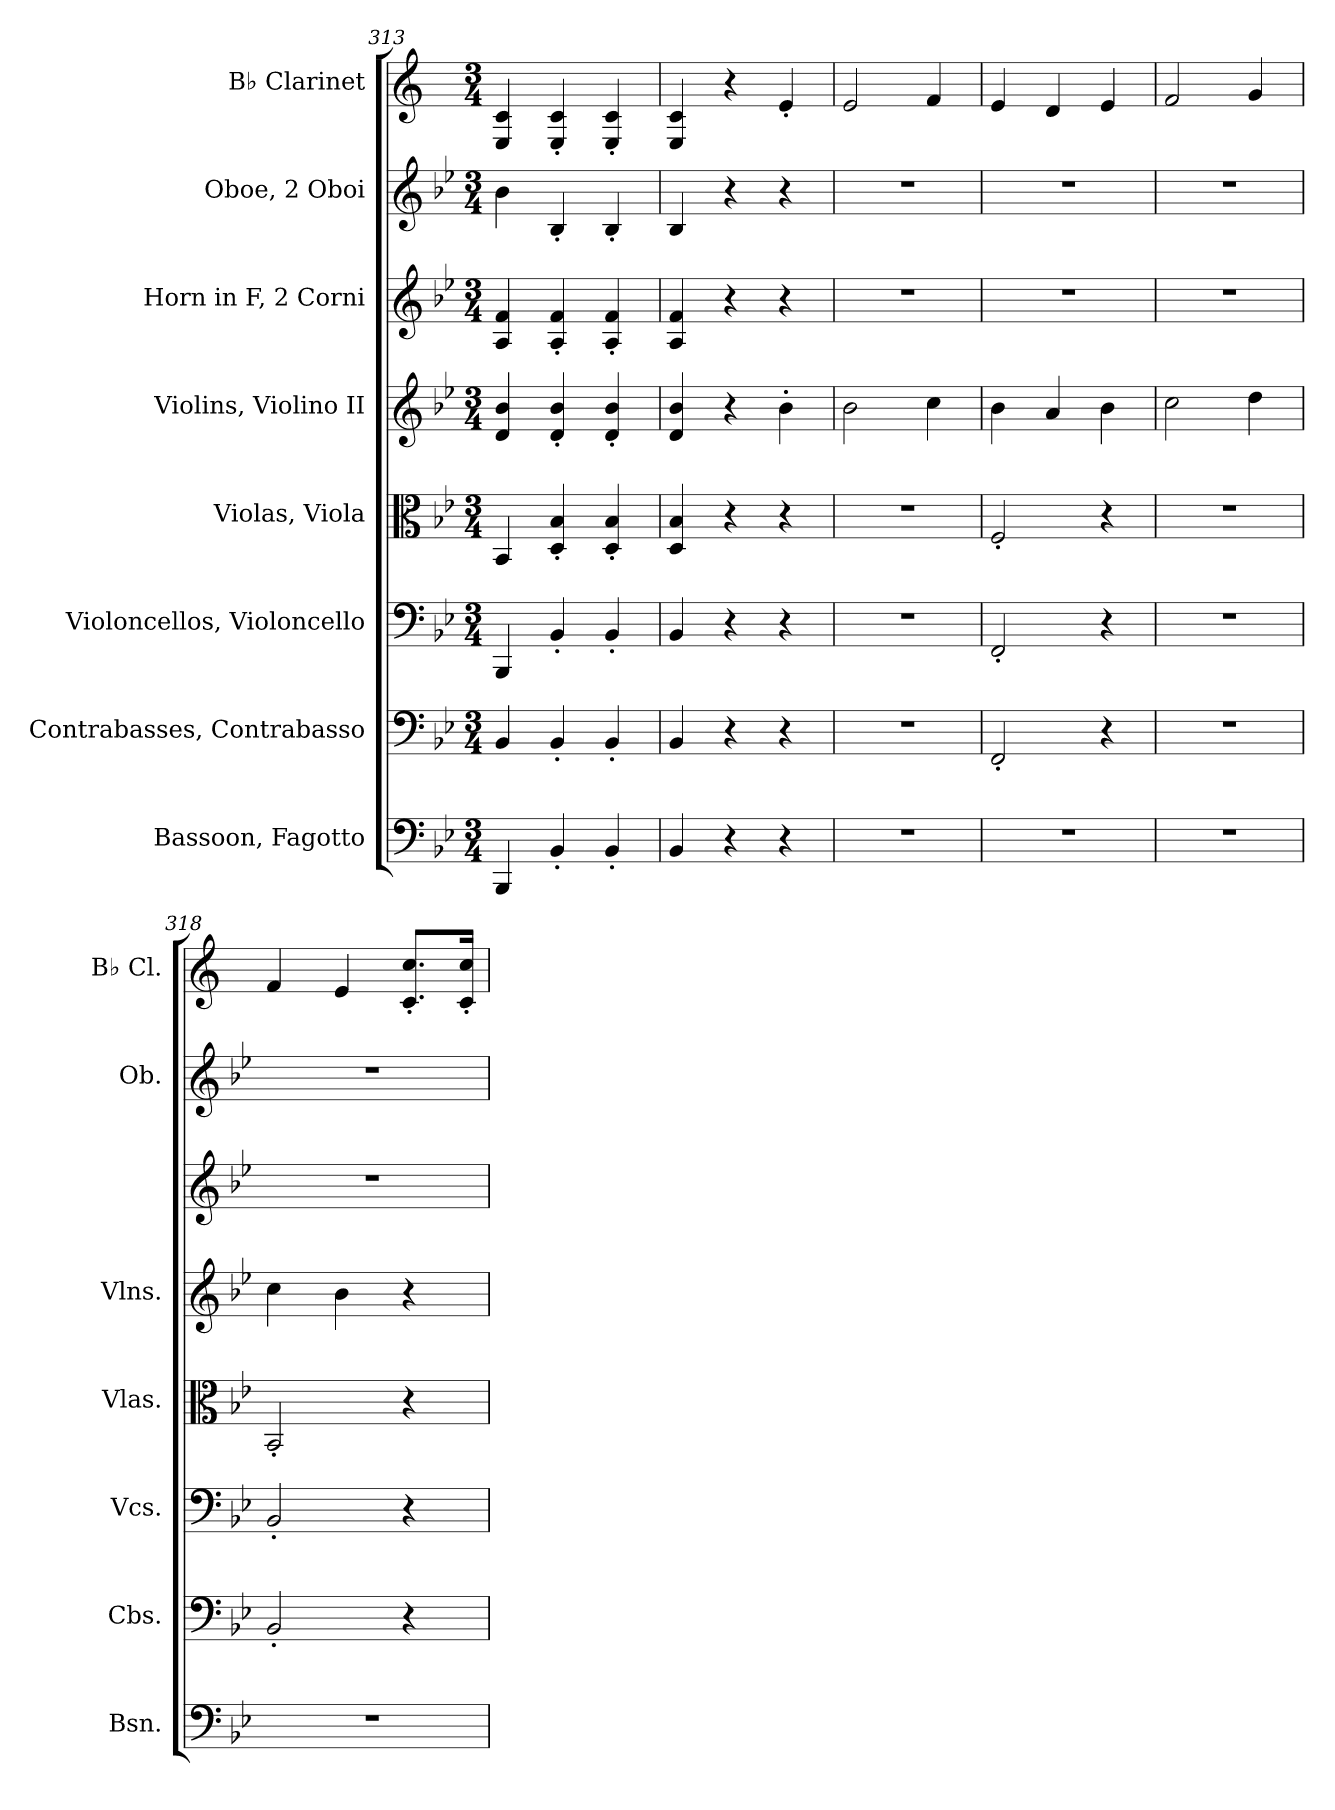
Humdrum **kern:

**kern	**kern	**kern	**kern	**kern	**kern	**kern	**kern
*part8	*part7	*part6	*part5	*part4	*part3	*part2	*part1
*staff8	*staff7	*staff6	*staff5	*staff4	*staff3	*staff2	*staff1
*I"Bassoon, Fagotto	*I"Contrabasses, Contrabasso	*I"Violoncellos, Violoncello	*I"Violas, Viola	*I"Violins, Violino II	*I"Horn in F, 2 Corni	*I"Oboe, 2 Oboi	*I"B♭ Clarinet
*I'Bsn.	*I'Cbs.	*I'Vcs.	*I'Vlas.	*I'Vlns.	*	*I'Ob.	*I'B♭ Cl.
!!LO:LB:g=z
*clefF4	*clefF4	*clefF4	*clefC3	*clefG2	*clefG2	*clefG2	*clefG2
*	*ITrd7c12	*	*	*	*ITrd4c7	*	*ITrd1c2
*k[b-e-]	*k[b-e-]	*k[b-e-]	*k[b-e-]	*k[b-e-]	*k[b-e-a-]	*k[b-e-]	*k[b-e-]
*M3/4	*M3/4	*M3/4	*M3/4	*M3/4	*M3/4	*M3/4	*M3/4
=313	=313	=313	=313	=313	=313	=313	=313
4BBB-/	4BBB-/	4BBB-/	4BB-/	4d/ 4b-/	4D/ 4B-/	4b-\	4D/ 4B-/
4BB-'/	4BBB-'/	4BB-'/	4D/' 4B-/'	4d/' 4b-/'	4D/' 4B-/'	4B-'/	4D/' 4B-/'
4BB-'/	4BBB-'/	4BB-'/	4D/' 4B-/'	4d/' 4b-/'	4D/' 4B-/'	4B-'/	4D/' 4B-/'
=314	=314	=314	=314	=314	=314	=314	=314
4BB-/	4BBB-/	4BB-/	4D/ 4B-/	4d/ 4b-/	4D/ 4B-/	4B-/	4D/ 4B-/
4r	4r	4r	4r	4r	4r	4r	4r
4r	4r	4r	4r	4b-'\	4r	4r	4d'/
=315	=315	=315	=315	=315	=315	=315	=315
2.r	2.r	2.r	2.r	2b-\	2.r	2.r	2d/
.	.	.	.	4cc\	.	.	4e-/
=316	=316	=316	=316	=316	=316	=316	=316
2.r	2FFF'/	2FF'/	2F'/	4b-\	2.r	2.r	4d/
.	.	.	.	4a/	.	.	4c/
.	4r	4r	4r	4b-\	.	.	4d/
=317	=317	=317	=317	=317	=317	=317	=317
2.r	2.r	2.r	2.r	2cc\	2.r	2.r	2e-/
.	.	.	.	4dd\	.	.	4f/
=318	=318	=318	=318	=318	=318	=318	=318
2.r	2BBB-'/	2BB-'/	2BB-'/	4cc\	2.r	2.r	4e-/
.	.	.	.	4b-\	.	.	4d/
.	4r	4r	4r	4r	.	.	8.B-/' 8.b-/'L
.	.	.	.	.	.	.	16B-/' 16b-/'Jk
=	=	=	=	=	=	=	=
*-	*-	*-	*-	*-	*-	*-	*-
